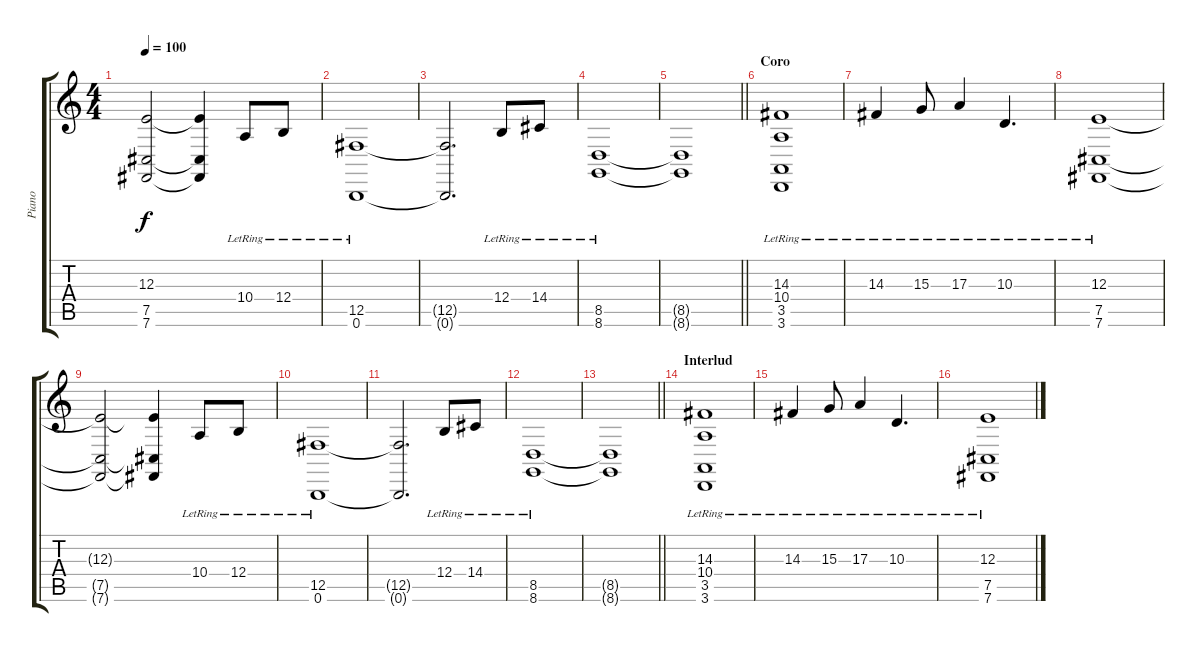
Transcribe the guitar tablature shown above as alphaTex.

\track ("Piano " "Piano ") {instrument acousticgrandpiano}
\staff {score tabs}
\tuning (Db4 Ab3 E3 B2 Gb2 B1) {hide}
\ts (4 4)
\tempo 100
\clef g2
\ks c
(12.3{t} 7.5{t} 7.6{t}).2{dy f} (12.3{t} 7.5{t} 7.6{t}).4 10.4{lr}.8 12.4{lr}.8 |
(12.5{lr} 0.6{lr}).1 |
(12.5{t} 0.6{t}).2{d} 12.4{lr}.8 14.4{lr}.8 |
(8.5{lr} 8.6{lr}).1 |
\barLineRight lightlight
(8.5{t} 8.6{t}).1 |
\section ("" "Coro ")
(14.3{lr} 10.4{lr} 3.5{lr} 3.6{lr}).1 |
14.3{lr}.4 15.3{lr}.8 17.3{lr}.4 10.3{lr}.4{d} |
(12.3{lr} 7.5{lr} 7.6{lr}).1 |
(12.3{t} 7.5{t} 7.6{t}).2 (12.3{t} 7.5{t} 7.6{t}).4 10.4{lr}.8 12.4{lr}.8 |
(12.5{lr} 0.6{lr}).1 |
(12.5{t} 0.6{t}).2{d} 12.4{lr}.8 14.4{lr}.8 |
(8.5{lr} 8.6{lr}).1 |
\barLineRight lightlight
(8.5{t} 8.6{t}).1 |
\section ("" "Interlud")
(14.3{lr} 10.4{lr} 3.5{lr} 3.6{lr}).1 |
14.3{lr}.4 15.3{lr}.8 17.3{lr}.4 10.3{lr}.4{d} |
(12.3{lr} 7.5{lr} 7.6{lr}).1
